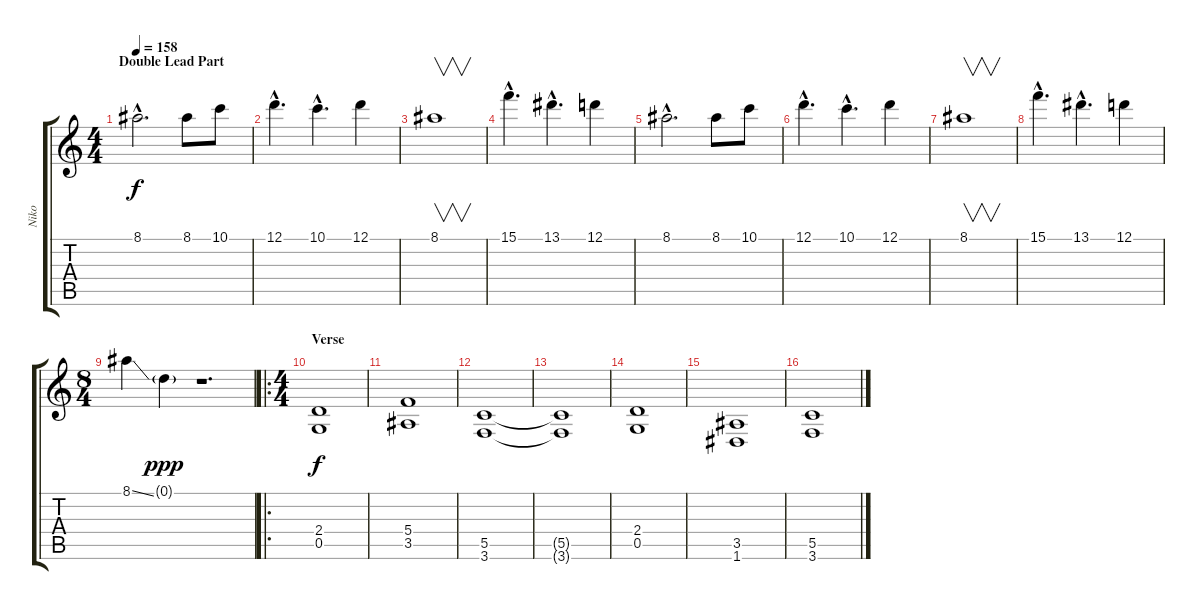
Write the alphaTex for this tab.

\track ("Niko" "Niko") {instrument distortionguitar}
\staff {score tabs}
\tuning (D4 A3 F3 C3 G2 D2) {hide}
\ts (4 4)
\section ("" "Double Lead Part")
\tempo 158
\clef g2
\ks c
8.1{hac}.2{d dy f} 8.1.8 10.1.8 |
12.1{hac}.4{d} 10.1{hac}.4{d} 12.1.4 |
8.1.1{v} |
15.1{hac}.4{d} 13.1{hac}.4{d} 12.1.4 |
8.1{hac}.2{d} 8.1.8 10.1.8 |
12.1{hac}.4{d} 10.1{hac}.4{d} 12.1.4 |
8.1.1{v} |
15.1{hac}.4{d} 13.1{hac}.4{d} 12.1.4 |
\ts (8 4)
8.1{ss}.4 0.1{g}.4{dy ppp} r.1{d} |
\ro
\ts (4 4)
\section ("" "Verse")
(2.4 0.5).1{dy f} |
(5.4 3.5).1 |
(5.5 3.6).1 |
(5.5{t} 3.6{t}).1 |
(2.4 0.5).1 |
(3.5 1.6).1 |
(5.5 3.6).1
